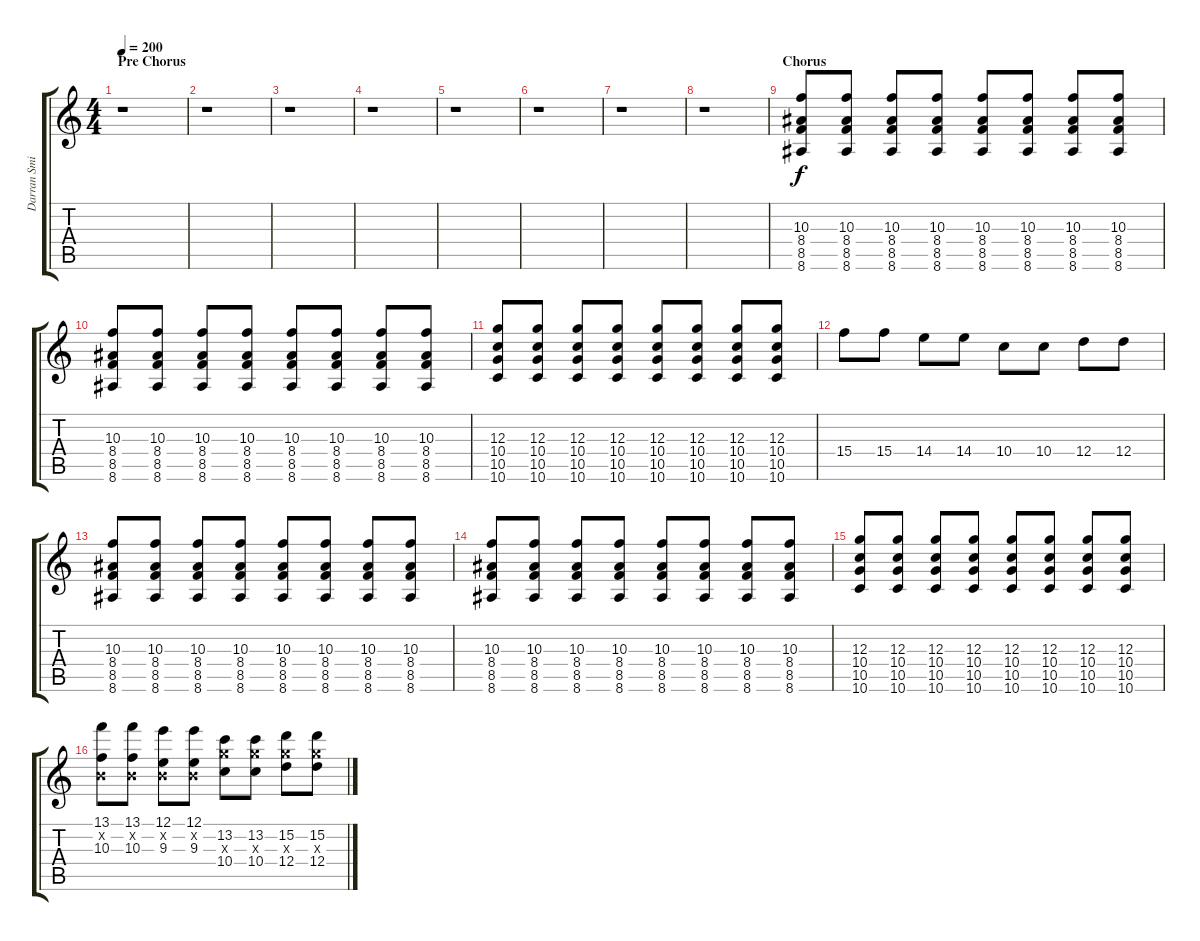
\track ("Darran Smith" "Darran Smi") {instrument distortionguitar}
\staff {score tabs}
\tuning (E4 B3 G3 D3 A2 D2) {hide}
\ts (4 4)
\section ("" "Pre Chorus")
\tempo 200
\clef g2
\ks c
r.1{dy fff} |
r.1 |
r.1 |
r.1 |
r.1 |
r.1 |
r.1 |
r.1 |
\section ("" "Chorus")
(10.3 8.4 8.5 8.6).8{dy f} (10.3 8.4 8.5 8.6).8 (10.3 8.4 8.5 8.6).8 (10.3 8.4 8.5 8.6).8 (10.3 8.4 8.5 8.6).8 (10.3 8.4 8.5 8.6).8 (10.3 8.4 8.5 8.6).8 (10.3 8.4 8.5 8.6).8 |
(10.3 8.4 8.5 8.6).8 (10.3 8.4 8.5 8.6).8 (10.3 8.4 8.5 8.6).8 (10.3 8.4 8.5 8.6).8 (10.3 8.4 8.5 8.6).8 (10.3 8.4 8.5 8.6).8 (10.3 8.4 8.5 8.6).8 (10.3 8.4 8.5 8.6).8 |
(12.3 10.4 10.5 10.6).8 (12.3 10.4 10.5 10.6).8 (12.3 10.4 10.5 10.6).8 (12.3 10.4 10.5 10.6).8 (12.3 10.4 10.5 10.6).8 (12.3 10.4 10.5 10.6).8 (12.3 10.4 10.5 10.6).8 (12.3 10.4 10.5 10.6).8 |
15.4.8 15.4.8 14.4.8 14.4.8 10.4.8 10.4.8 12.4.8 12.4.8 |
(10.3 8.4 8.5 8.6).8 (10.3 8.4 8.5 8.6).8 (10.3 8.4 8.5 8.6).8 (10.3 8.4 8.5 8.6).8 (10.3 8.4 8.5 8.6).8 (10.3 8.4 8.5 8.6).8 (10.3 8.4 8.5 8.6).8 (10.3 8.4 8.5 8.6).8 |
(10.3 8.4 8.5 8.6).8 (10.3 8.4 8.5 8.6).8 (10.3 8.4 8.5 8.6).8 (10.3 8.4 8.5 8.6).8 (10.3 8.4 8.5 8.6).8 (10.3 8.4 8.5 8.6).8 (10.3 8.4 8.5 8.6).8 (10.3 8.4 8.5 8.6).8 |
(12.3 10.4 10.5 10.6).8 (12.3 10.4 10.5 10.6).8 (12.3 10.4 10.5 10.6).8 (12.3 10.4 10.5 10.6).8 (12.3 10.4 10.5 10.6).8 (12.3 10.4 10.5 10.6).8 (12.3 10.4 10.5 10.6).8 (12.3 10.4 10.5 10.6).8 |
(13.1 0.2{x} 10.3).8 (13.1 0.2{x} 10.3).8 (12.1 0.2{x} 9.3).8 (12.1 0.2{x} 9.3).8 (13.2 12.3{x} 10.4).8 (13.2 12.3{x} 10.4).8 (15.2 12.3{x} 12.4).8 (15.2 12.3{x} 12.4).8
